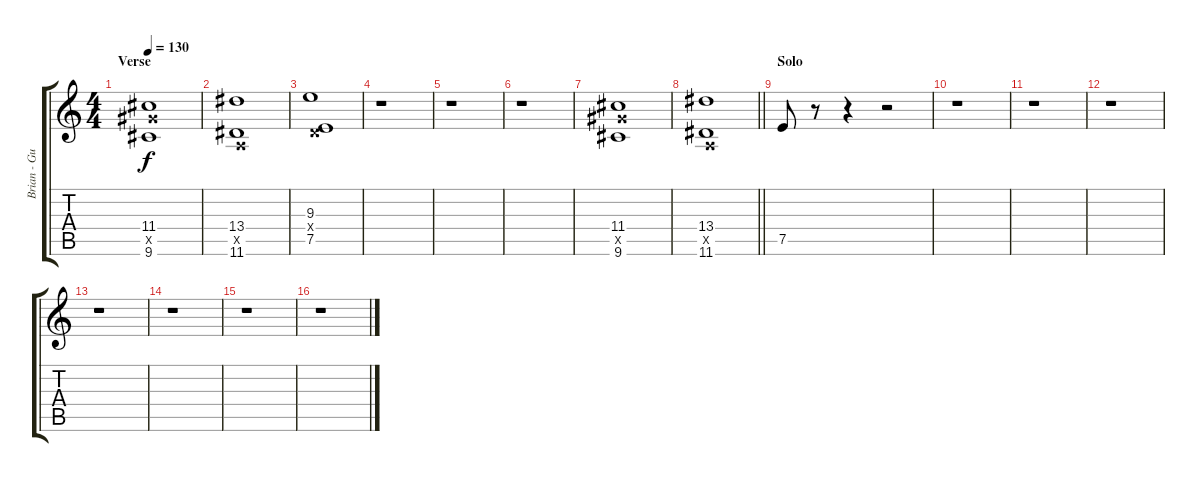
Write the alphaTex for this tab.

\track ("Brian - Guitar Effects" "Brian - Gu") {instrument electricguitarjazz}
\staff {score tabs}
\tuning (E4 B3 G3 D3 A2 E2) {hide}
\ts (4 4)
\section ("" "Verse")
\tempo 130
\clef g2
\ks c
(11.4 11.5{x} 9.6).1{dy f instrument electricguitarjazz} |
(13.4 0.5{x} 11.6).1 |
(9.3 0.4{x} 7.5).1 |
r.1 |
r.1 |
r.1 |
(11.4 11.5{x} 9.6).1{instrument electricguitarjazz} |
\barLineRight lightlight
(13.4 0.5{x} 11.6).1 |
\section ("" "Solo")
7.5.8 r.8 r.4 r.2 |
r.1 |
r.1 |
r.1 |
r.1 |
r.1 |
r.1 |
r.1
